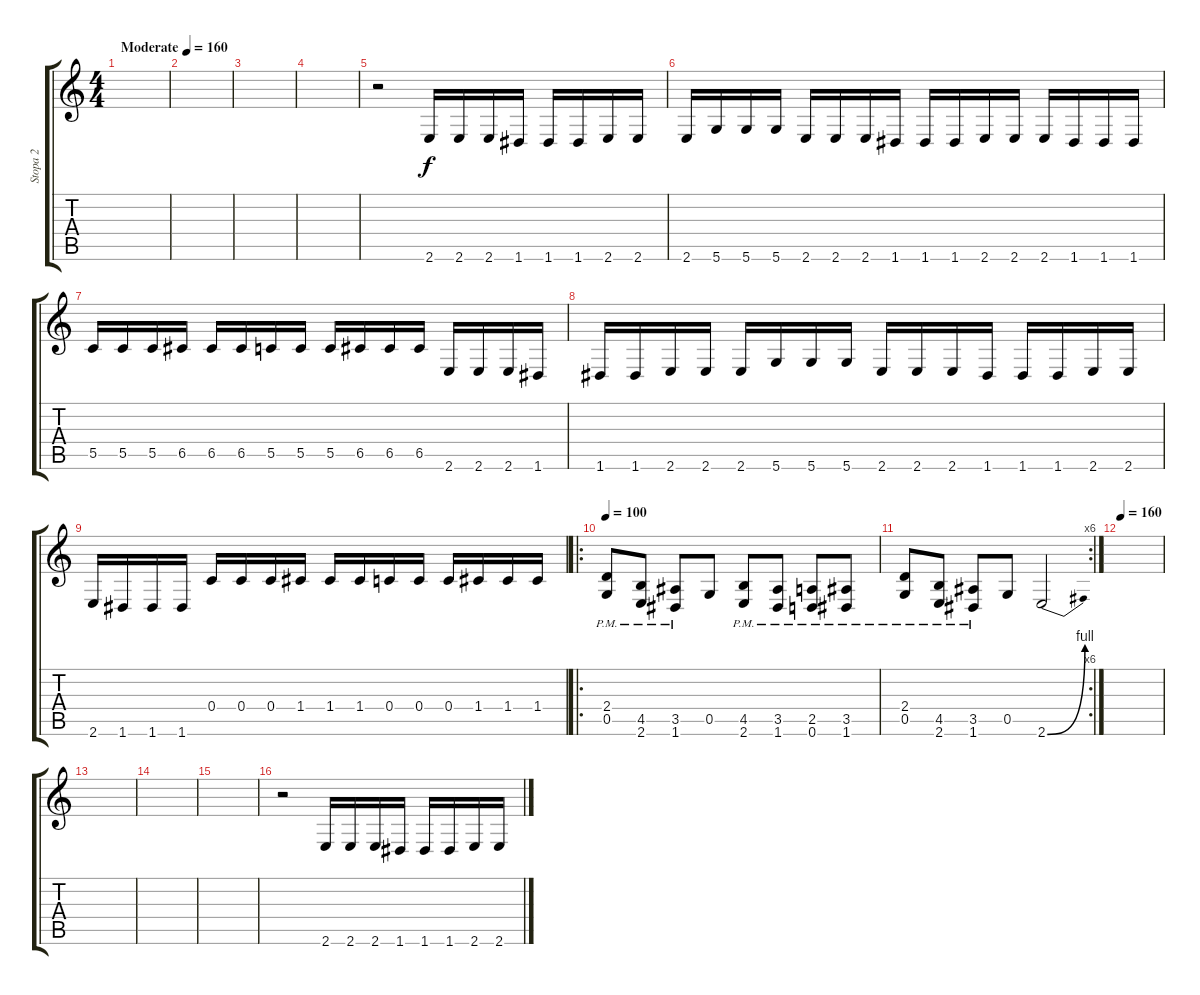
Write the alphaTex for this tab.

\track ("Stopa 2" "Stopa 2") {instrument distortionguitar}
\staff {score tabs}
\tuning (D4 A3 F3 C3 G2 D2) {hide}
\ts (4 4)
\tempo (160 "Moderate")
\clef g2
\ks c
|
|
|
|
r.2 2.6.16 2.6.16 2.6.16 1.6.16 1.6.16 1.6.16 2.6.16 2.6.16 |
2.6.16 5.6.16 5.6.16 5.6.16 2.6.16 2.6.16 2.6.16 1.6.16 1.6.16 1.6.16 2.6.16 2.6.16 2.6.16 1.6.16 1.6.16 1.6.16 |
5.5.16 5.5.16 5.5.16 6.5.16 6.5.16 6.5.16 5.5.16 5.5.16 5.5.16 6.5.16 6.5.16 6.5.16 2.6.16 2.6.16 2.6.16 1.6.16 |
1.6.16 1.6.16 2.6.16 2.6.16 2.6.16 5.6.16 5.6.16 5.6.16 2.6.16 2.6.16 2.6.16 1.6.16 1.6.16 1.6.16 2.6.16 2.6.16 |
2.6.16 1.6.16 1.6.16 1.6.16 0.4.16 0.4.16 0.4.16 1.4.16 1.4.16 1.4.16 0.4.16 0.4.16 0.4.16 1.4.16 1.4.16 1.4.16 |
\ro
\tempo 100
(2.4{pm} 0.5{pm}).8 (4.5{pm} 2.6{pm}).8 (3.5{pm} 1.6{pm}).8 0.5.8 (4.5{pm} 2.6{pm}).8 (3.5{pm} 1.6{pm}).8 (2.5{pm} 0.6{pm}).8 (3.5{pm} 1.6{pm}).8 |
\rc 6
(2.4{pm} 0.5{pm}).8 (4.5{pm} 2.6{pm}).8 (3.5{pm} 1.6{pm}).8 0.5.8 2.6{be (bend 0 0 60 4)}.2 |
\tempo 160
|
|
|
|
r.2 2.6.16 2.6.16 2.6.16 1.6.16 1.6.16 1.6.16 2.6.16 2.6.16
